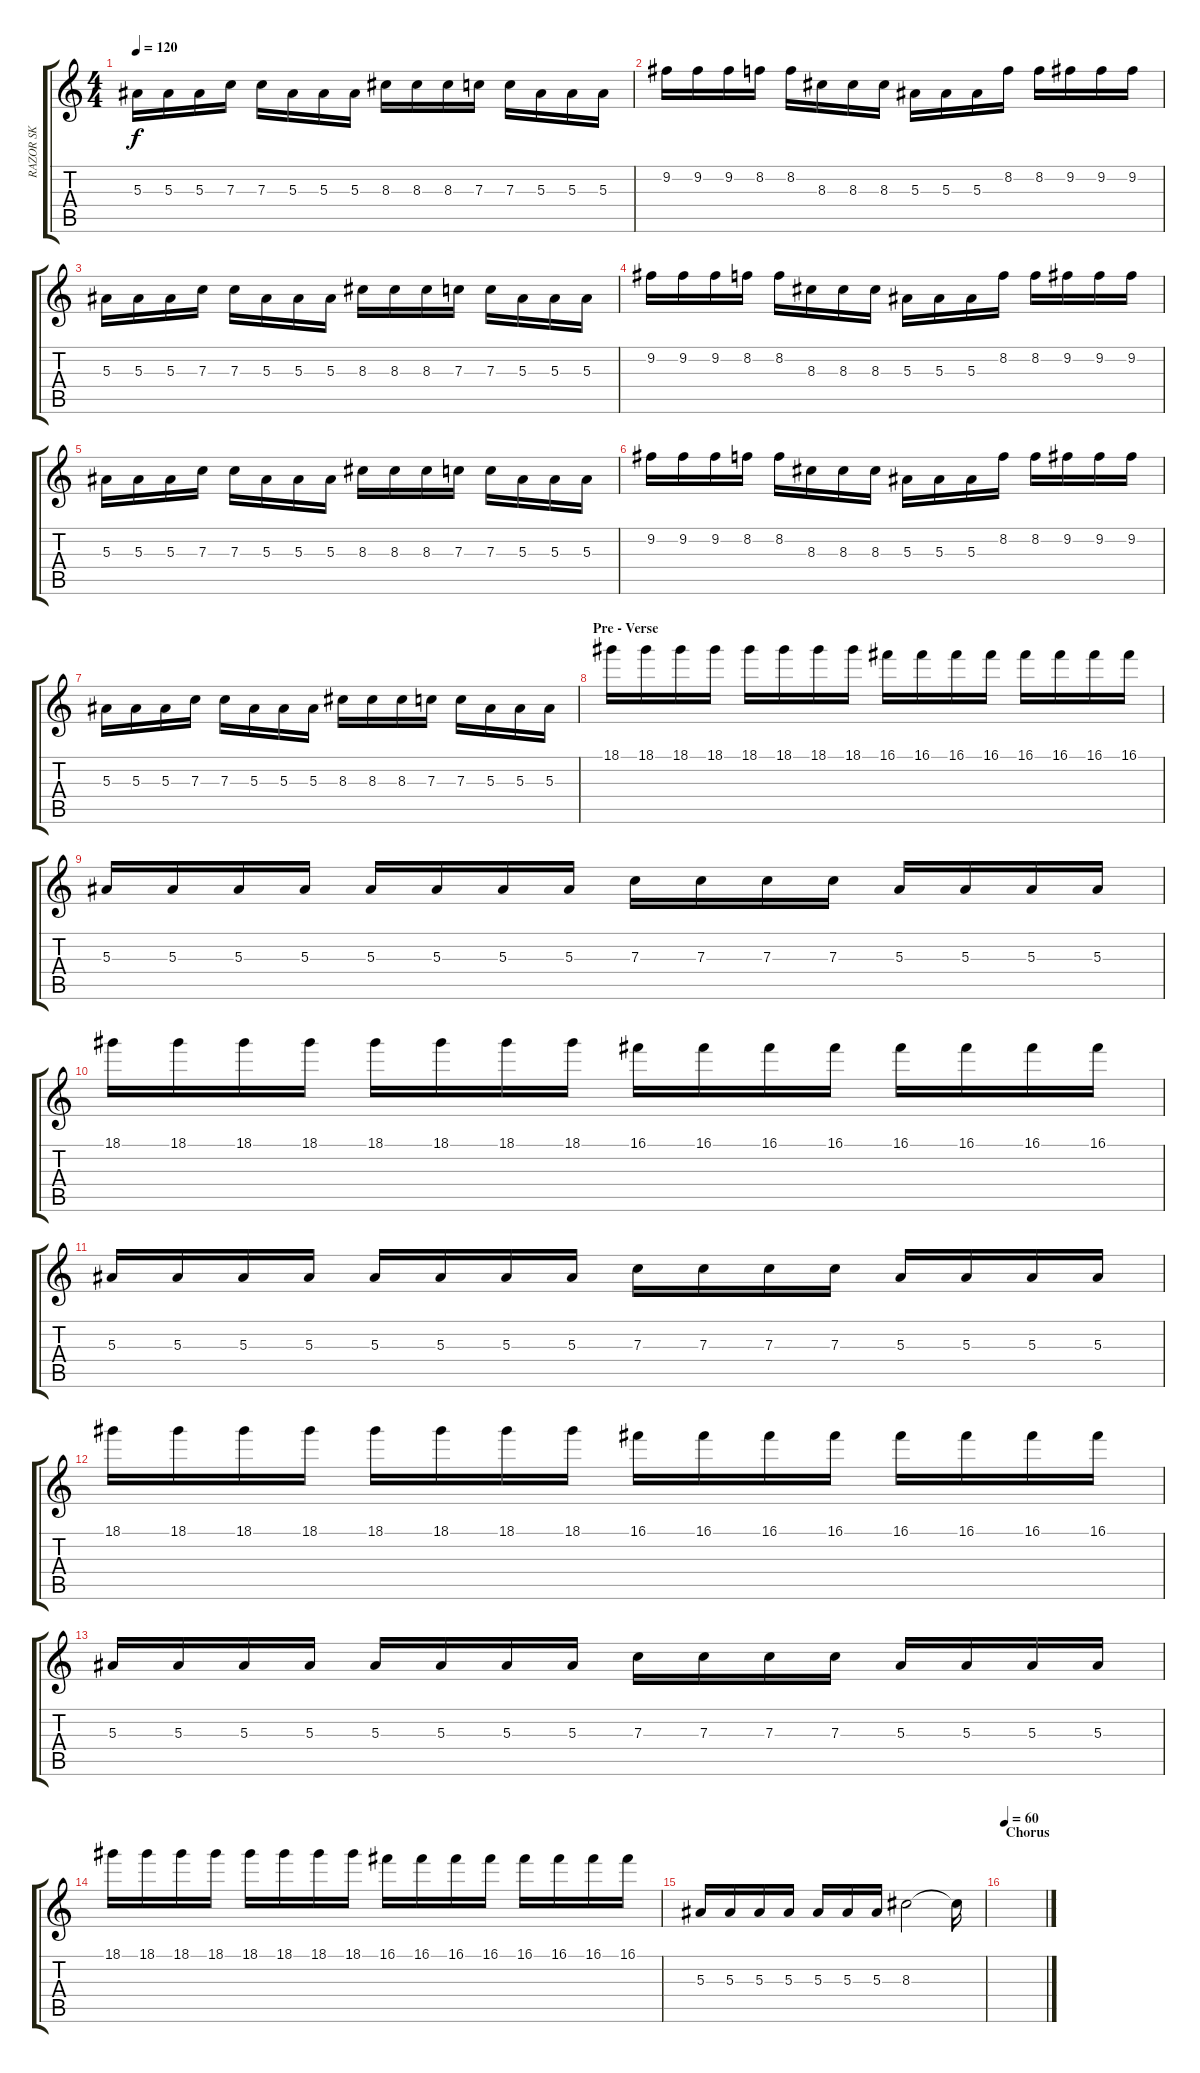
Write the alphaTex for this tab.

\track ("RAZOR SK" "RAZOR SK") {instrument distortionguitar}
\staff {score tabs}
\tuning (D4 A3 F3 C3 G2 C2) {hide}
\ts (4 4)
\tempo 120
\clef g2
\ks c
5.3.16{dy f} 5.3.16 5.3.16 7.3.16 7.3.16 5.3.16 5.3.16 5.3.16 8.3.16 8.3.16 8.3.16 7.3.16 7.3.16 5.3.16 5.3.16 5.3.16 |
9.2.16 9.2.16 9.2.16 8.2.16 8.2.16 8.3.16 8.3.16 8.3.16 5.3.16 5.3.16 5.3.16 8.2.16 8.2.16 9.2.16 9.2.16 9.2.16 |
5.3.16 5.3.16 5.3.16 7.3.16 7.3.16 5.3.16 5.3.16 5.3.16 8.3.16 8.3.16 8.3.16 7.3.16 7.3.16 5.3.16 5.3.16 5.3.16 |
9.2.16 9.2.16 9.2.16 8.2.16 8.2.16 8.3.16 8.3.16 8.3.16 5.3.16 5.3.16 5.3.16 8.2.16 8.2.16 9.2.16 9.2.16 9.2.16 |
5.3.16 5.3.16 5.3.16 7.3.16 7.3.16 5.3.16 5.3.16 5.3.16 8.3.16 8.3.16 8.3.16 7.3.16 7.3.16 5.3.16 5.3.16 5.3.16 |
9.2.16 9.2.16 9.2.16 8.2.16 8.2.16 8.3.16 8.3.16 8.3.16 5.3.16 5.3.16 5.3.16 8.2.16 8.2.16 9.2.16 9.2.16 9.2.16 |
5.3.16 5.3.16 5.3.16 7.3.16 7.3.16 5.3.16 5.3.16 5.3.16 8.3.16 8.3.16 8.3.16 7.3.16 7.3.16 5.3.16 5.3.16 5.3.16 |
\section ("" "Pre - Verse")
18.1.16 18.1.16 18.1.16 18.1.16 18.1.16 18.1.16 18.1.16 18.1.16 16.1.16 16.1.16 16.1.16 16.1.16 16.1.16 16.1.16 16.1.16 16.1.16 |
5.3.16 5.3.16 5.3.16 5.3.16 5.3.16 5.3.16 5.3.16 5.3.16 7.3.16 7.3.16 7.3.16 7.3.16 5.3.16 5.3.16 5.3.16 5.3.16 |
18.1.16 18.1.16 18.1.16 18.1.16 18.1.16 18.1.16 18.1.16 18.1.16 16.1.16 16.1.16 16.1.16 16.1.16 16.1.16 16.1.16 16.1.16 16.1.16 |
5.3.16 5.3.16 5.3.16 5.3.16 5.3.16 5.3.16 5.3.16 5.3.16 7.3.16 7.3.16 7.3.16 7.3.16 5.3.16 5.3.16 5.3.16 5.3.16 |
18.1.16 18.1.16 18.1.16 18.1.16 18.1.16 18.1.16 18.1.16 18.1.16 16.1.16 16.1.16 16.1.16 16.1.16 16.1.16 16.1.16 16.1.16 16.1.16 |
5.3.16 5.3.16 5.3.16 5.3.16 5.3.16 5.3.16 5.3.16 5.3.16 7.3.16 7.3.16 7.3.16 7.3.16 5.3.16 5.3.16 5.3.16 5.3.16 |
18.1.16 18.1.16 18.1.16 18.1.16 18.1.16 18.1.16 18.1.16 18.1.16 16.1.16 16.1.16 16.1.16 16.1.16 16.1.16 16.1.16 16.1.16 16.1.16 |
5.3.16 5.3.16 5.3.16 5.3.16 5.3.16 5.3.16 5.3.16 8.3.2 8.3{t}.16 |
\section ("" "Chorus")
\tempo 60
